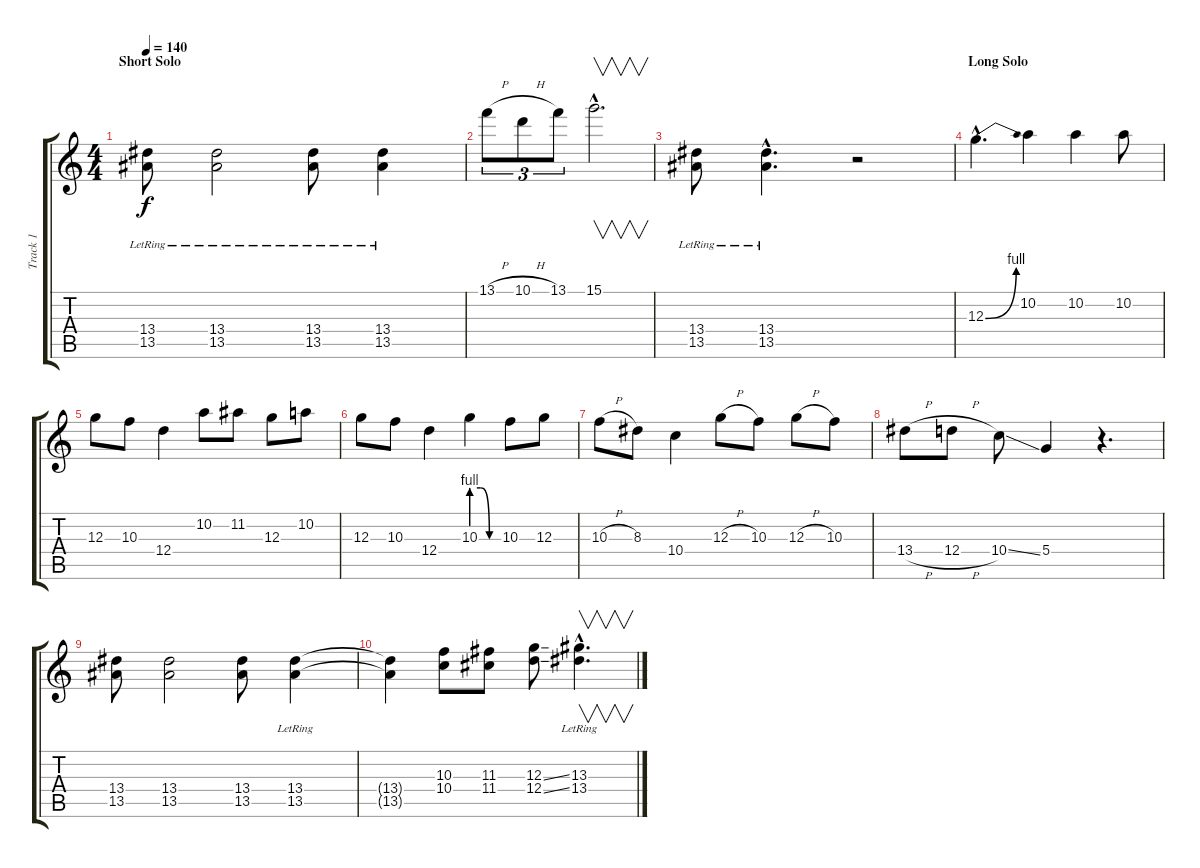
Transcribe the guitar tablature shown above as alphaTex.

\track ("Track 1" "Track 1") {instrument overdrivenguitar}
\staff {score tabs}
\tuning (E4 B3 G3 D3 A2 E2) {hide}
\ts (4 4)
\section ("" "Short Solo")
\tempo 140
\clef g2
\ks c
(13.4{lr} 13.5{lr}).8{dy f instrument overdrivenguitar} (13.4{lr} 13.5{lr}).2 (13.4{lr} 13.5{lr}).8 (13.4{lr} 13.5{lr}).4 |
13.1{h}.8{tu (3 2)} 10.1{h}.8{tu (3 2)} 13.1.8{tu (3 2)} 15.1{hac}.2{v d} |
(13.4{lr} 13.5{lr}).8 (13.4{hac lr} 13.5{hac lr}).4{d} r.2 |
\section ("" "Long Solo")
12.3{be (bend 0 0 60 4) hac}.4{d} 10.2.4 10.2.4 10.2.8 |
12.3.8 10.3.8 12.4.4 10.2.8 11.2.8 12.3.8 10.2.8 |
12.3.8 10.3.8 12.4.4 10.3{be (custom 0 4 20 4 40 0 60 0)}.4 10.3.8 12.3.8 |
10.3{h}.8 8.3.8 10.4.4 12.3{h}.8 10.3.8 12.3{h}.8 10.3.8 |
13.4{h}.8 12.4{h}.8 10.4{ss}.8 5.4.4 r.4{d} |
(13.4 13.5).8 (13.4 13.5).2 (13.4 13.5).8 (13.4{lr} 13.5{lr}).4 |
(13.4{t} 13.5{t}).4 (10.3 10.4).8 (11.3 11.4).8 (12.3{ss} 12.4{ss}).8 (13.3{hac lr} 13.4{hac lr}).4{v d}
